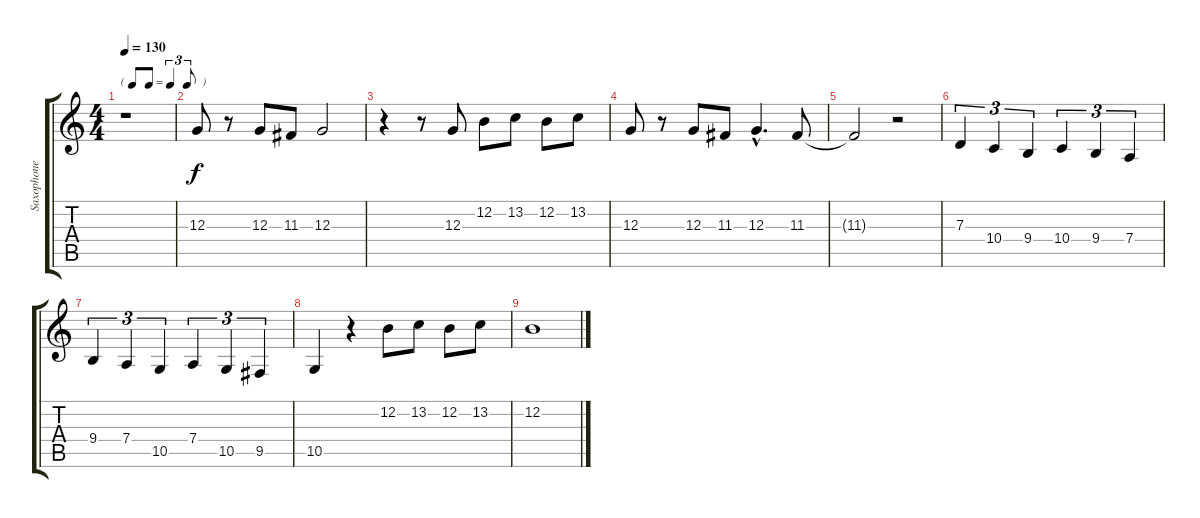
\track ("Saxophone" "Saxophone") {instrument altosax}
\staff {score tabs}
\tuning (E4 B3 G3 D3 A2 E2) {hide}
\ts (4 4)
\tf triplet8th
\tempo 130
\clef g2
\ks c
r.1{dy f} |
12.3.8 r.8 12.3.8 11.3.8 12.3.2 |
r.4 r.8 12.3.8 12.2.8 13.2.8 12.2.8 13.2.8 |
12.3.8 r.8 12.3.8 11.3.8 12.3{hac}.4{d} 11.3.8 |
11.3{t}.2 r.2 |
7.3.4{tu (3 2)} 10.4.4{tu (3 2)} 9.4.4{tu (3 2)} 10.4.4{tu (3 2)} 9.4.4{tu (3 2)} 7.4.4{tu (3 2)} |
9.4.4{tu (3 2)} 7.4.4{tu (3 2)} 10.5.4{tu (3 2)} 7.4.4{tu (3 2)} 10.5.4{tu (3 2)} 9.5.4{tu (3 2)} |
10.5.4 r.4 12.2.8 13.2.8 12.2.8 13.2.8 |
12.2.1
